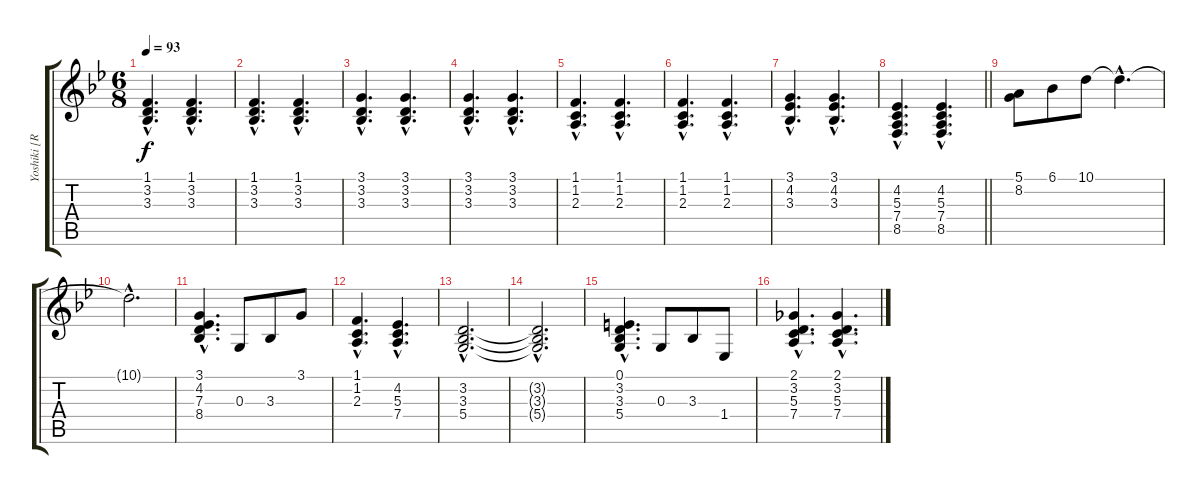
\track ("Yoshiki [R]" "Yoshiki [R") {instrument acousticgrandpiano}
\staff {score tabs}
\tuning (E4 B3 G3 D3 A2 E2) {hide}
\ts (6 8)
\tempo 93
\clef g2
\ks bb
(1.1{hac} 3.2{hac} 3.3{hac}).4{d dy f} (1.1{hac} 3.2{hac} 3.3{hac}).4{d} |
(1.1{hac} 3.2{hac} 3.3{hac}).4{d} (1.1{hac} 3.2{hac} 3.3{hac}).4{d} |
(3.1{hac} 3.2{hac} 3.3{hac}).4{d} (3.1{hac} 3.2{hac} 3.3{hac}).4{d} |
(3.1{hac} 3.2{hac} 3.3{hac}).4{d} (3.1{hac} 3.2{hac} 3.3{hac}).4{d} |
(1.1{hac} 1.2{hac} 2.3{hac}).4{d} (1.1{hac} 1.2{hac} 2.3{hac}).4{d} |
(1.1{hac} 1.2{hac} 2.3{hac}).4{d} (1.1{hac} 1.2{hac} 2.3{hac}).4{d} |
(3.1{hac} 4.2{hac} 3.3{hac}).4{d} (3.1{hac} 4.2{hac} 3.3{hac}).4{d} |
\barLineRight lightlight
(4.2{hac} 5.3{hac} 7.4{hac} 8.5{hac}).4{d} (4.2{hac} 5.3{hac} 7.4{hac} 8.5{hac}).4{d} |
(5.1 8.2).8 6.1.8 10.1.8 10.1{hac t}.4{d} |
10.1{hac t}.2{d} |
(3.1{hac} 4.2{hac} 7.3{hac} 8.4{hac}).4{d} 0.3.8 3.3.8 3.1.8 |
(1.1{hac} 1.2{hac} 2.3{hac}).4{d} (4.2{hac} 5.3{hac} 7.4{hac}).4{d} |
(3.2{hac} 3.3{hac} 5.4{hac}).2{d} |
(3.2{hac t} 3.3{hac t} 5.4{hac t}).2{d} |
(0.1{hac} 3.2{hac} 3.3{hac} 5.4{hac}).4{d} 0.3.8 3.3.8 1.4.8 |
(2.1{hac} 3.2{hac} 5.3{hac} 7.4{hac}).4{d} (2.1{hac} 3.2{hac} 5.3{hac} 7.4{hac}).4{d}
